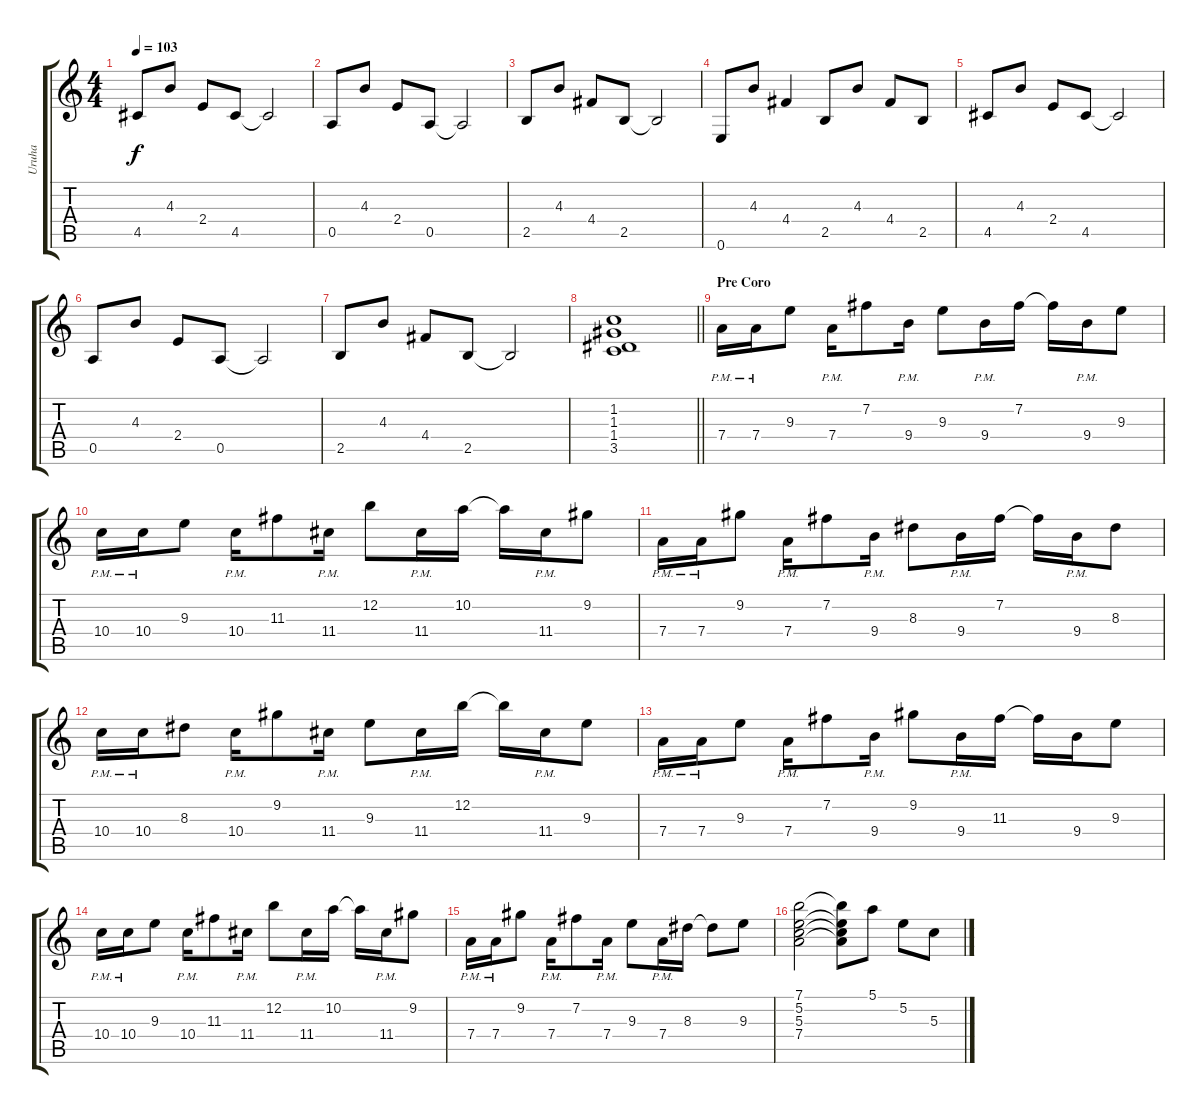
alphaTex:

\track ("Uruha" "Uruha") {instrument overdrivenguitar}
\staff {score tabs}
\tuning (E4 B3 G3 D3 A2 E2) {hide}
\ts (4 4)
\tempo 103
\clef g2
\ks c
4.5.8{dy f} 4.3.8 2.4.8 4.5.8 4.5{t}.2 |
0.5.8 4.3.8 2.4.8 0.5.8 0.5{t}.2 |
2.5.8 4.3.8 4.4.8 2.5.8 2.5{t}.2 |
0.6.8 4.3.8 4.4.4 2.5.8 4.3.8 4.4.8 2.5.8 |
4.5.8 4.3.8 2.4.8 4.5.8 4.5{t}.2 |
0.5.8 4.3.8 2.4.8 0.5.8 0.5{t}.2 |
2.5.8 4.3.8 4.4.8 2.5.8 2.5{t}.2 |
\barLineRight lightlight
(1.2 1.3 1.4 3.5).1{instrument overdrivenguitar} |
\section ("" "Pre Coro")
7.4{pm}.16 7.4{pm}.16 9.3.8 7.4{pm}.16 7.2.8 9.4{pm}.16 9.3.8 9.4{pm}.16 7.2.16 7.2{t}.16 9.4{pm}.16 9.3.8 |
10.4{pm}.16 10.4{pm}.16 9.3.8 10.4{pm}.16 11.3.8 11.4{pm}.16 12.2.8 11.4{pm}.16 10.2.16 10.2{t}.16 11.4{pm}.16 9.2.8 |
7.4{pm}.16 7.4{pm}.16 9.2.8 7.4{pm}.16 7.2.8 9.4{pm}.16 8.3.8 9.4{pm}.16 7.2.16 7.2{t}.16 9.4{pm}.16 8.3.8 |
10.4{pm}.16 10.4{pm}.16 8.3.8 10.4{pm}.16 9.2.8 11.4{pm}.16 9.3.8 11.4{pm}.16 12.2.16 12.2{t}.16 11.4{pm}.16 9.3.8 |
7.4{pm}.16 7.4{pm}.16 9.3.8 7.4{pm}.16 7.2.8 9.4{pm}.16 9.2.8 9.4{pm}.16 11.3.16 11.3{t}.16 9.4.16 9.3.8 |
10.4{pm}.16 10.4{pm}.16 9.3.8 10.4{pm}.16 11.3.8 11.4{pm}.16 12.2.8 11.4{pm}.16 10.2.16 10.2{t}.16 11.4{pm}.16 9.2.8 |
7.4{pm}.16 7.4{pm}.16 9.2.8 7.4{pm}.16 7.2.8 7.4{pm}.16 9.3.8 7.4{pm}.16 8.3.16 8.3{t}.8 9.3.8 |
(7.1 5.2 5.3 7.4).2 (7.1{t} 5.2{t} 5.3{t} 7.4{t}).8 5.1.8 5.2.8 5.3.8
